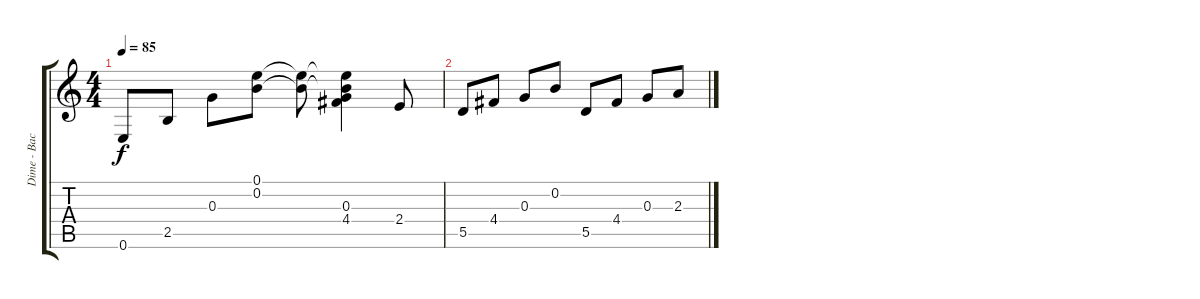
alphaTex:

\track ("Dime - Back Guitar" "Dime - Bac") {instrument electricguitarclean}
\staff {score tabs}
\tuning (E4 B3 G3 D3 A2 E2) {hide}
\ts (4 4)
\tempo 85
\clef g2
\ks c
0.6.8{dy f volume 0} 2.5.8 0.3.8 (0.1 0.2).8 (0.1{t} 0.2{t}).8 (0.1{t} 0.2{t} 0.3 4.4).4 2.4.8 |
5.5.8 4.4.8 0.3.8 0.2.8 5.5.8 4.4.8 0.3.8 2.3.8
